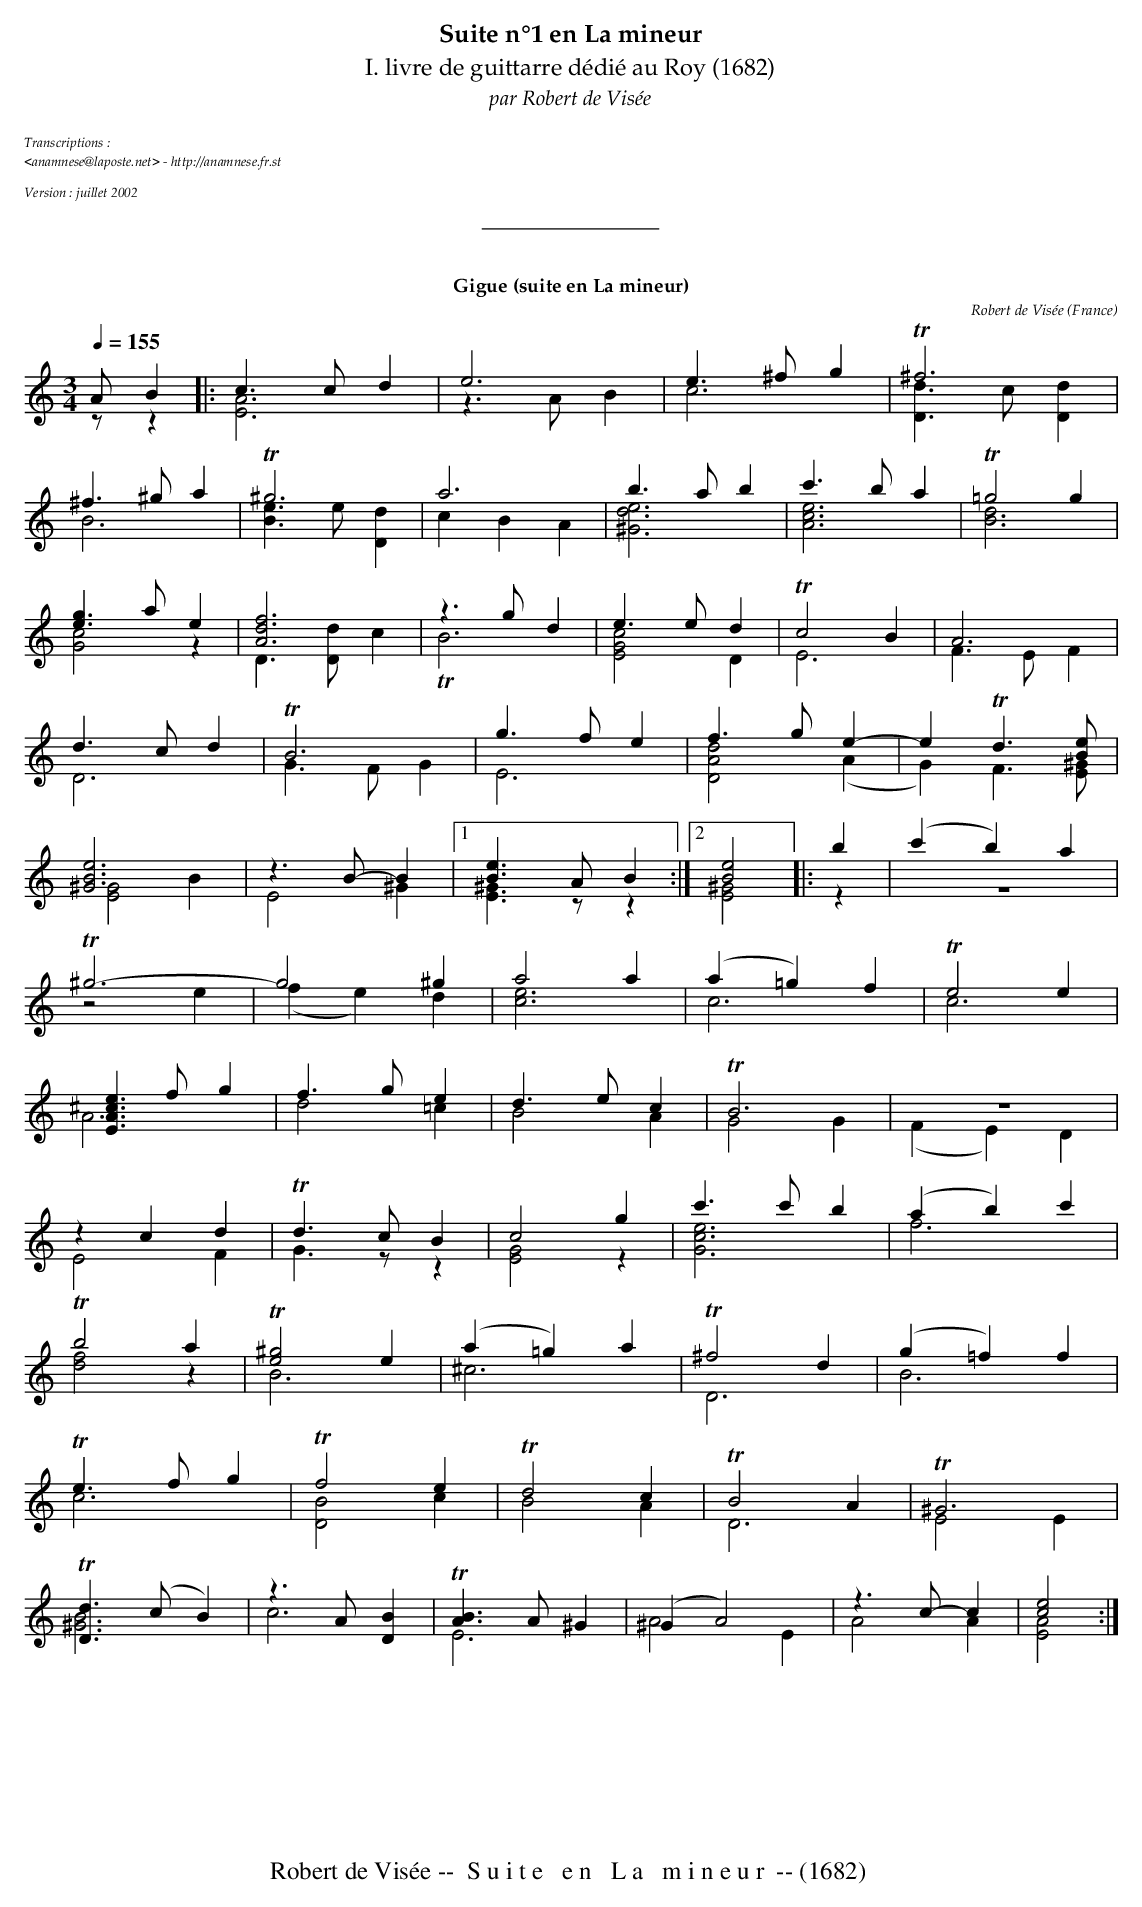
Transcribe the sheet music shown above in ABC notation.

X:1
T:Gigue (suite en La mineur)
C:Robert de Visée
O:France
M:3/4
L:1/8
Q:1/4=155
K:Am
K:C
%%staves (1 2)
V:1
A B2    |: c2>c2 d2 | e6 | e2>^f2g2 | !trill!^f6 |
 ^f2>^g2 a2 | !trill!^g6 | a6    | b2>a2b2       | c'2>b2 a2    | !trill!=g4 g2 |
[e3g3] a e2  | [A6d6f6]   | z3 g d2  | e3 e d2 | !trill!c4 B2 | A6 |
d3 c d2 | !trill!B6 | g3 f e2 | f3 g e2-|e2 !trill!d3 [Be] |
[^G6B6e6] | z3 B-B2 |1 [B3e3] A B2 :|2 [B4e4] |: b2 | (c'2b2) a2 |
!trill!^g6-|g4 ^g2 | a4 a2 | (a2=g2) f2 | !trill!e4 e2 |
[E3A3^c3e3]fg2 | f3 g e2 | d3 e c2 | !trill!B6 | z6 |
z2 c2 d2 | !trill!d3 c B2 | c4 g2 | c'3 c'b2 | (a2b2) c'2 |
!trill!b4 a2 | !trill![^g4e4] e2 | (a2=g2) a2 | !trill! ^f4 d2 | (g2=f2) f2 |
!trill!e3 f g2 | !trill!f4e2 | !trill!d4c2 | !trill!B4A2 | !trill!^G6 |
!trill![D3d3] (cB2) | z3 A [D2B2] | !trill![A3B3] A ^G2 | (^G2A4) | z3 c-c2 | [c4e4] :|
V:2
z z2 |: [E6A6] | z3A B2 | c6 | [D3d3] c [D2d2] |
 B6 | [B3e3] e [D2d2] | c2B2A2 | [^G6d6e6] | [A6c6e6] | [B6d6] |
[G4c4] z2 | D3 [Dd] c2 | !trill!B6 | [E4G4c4] D2 | E6 | F2>E2 F2 |
D6 | G3 F G2 | E6 | [D4A4d4] (A2|G2) F3 [E^G] |
[E4^G4] B2 | E4 ^G2 |1 [E3^G3] z z2 :|2 [E4^G4] |: z2 | z6 |
z4 e2 | (f2e2) d2 | [c6e6] | c6 | c6 |
A6 | d4 =c2 | B4 A2 | G4 G2 | (F2E2)D2 |
E4 F2 | G3 z z2 |  [E4G4] z2 | [G6c6e6] | f6 |
[d4f4] z2 | B6 | ^c6 | D6 | B6 |
c6 | [D4B4] c2 | B4 A2 | D6 | E4 E2 |
[^G6B6] | c6 | E6 | A4 E2 | A4 A2 | [E4A4] :|
